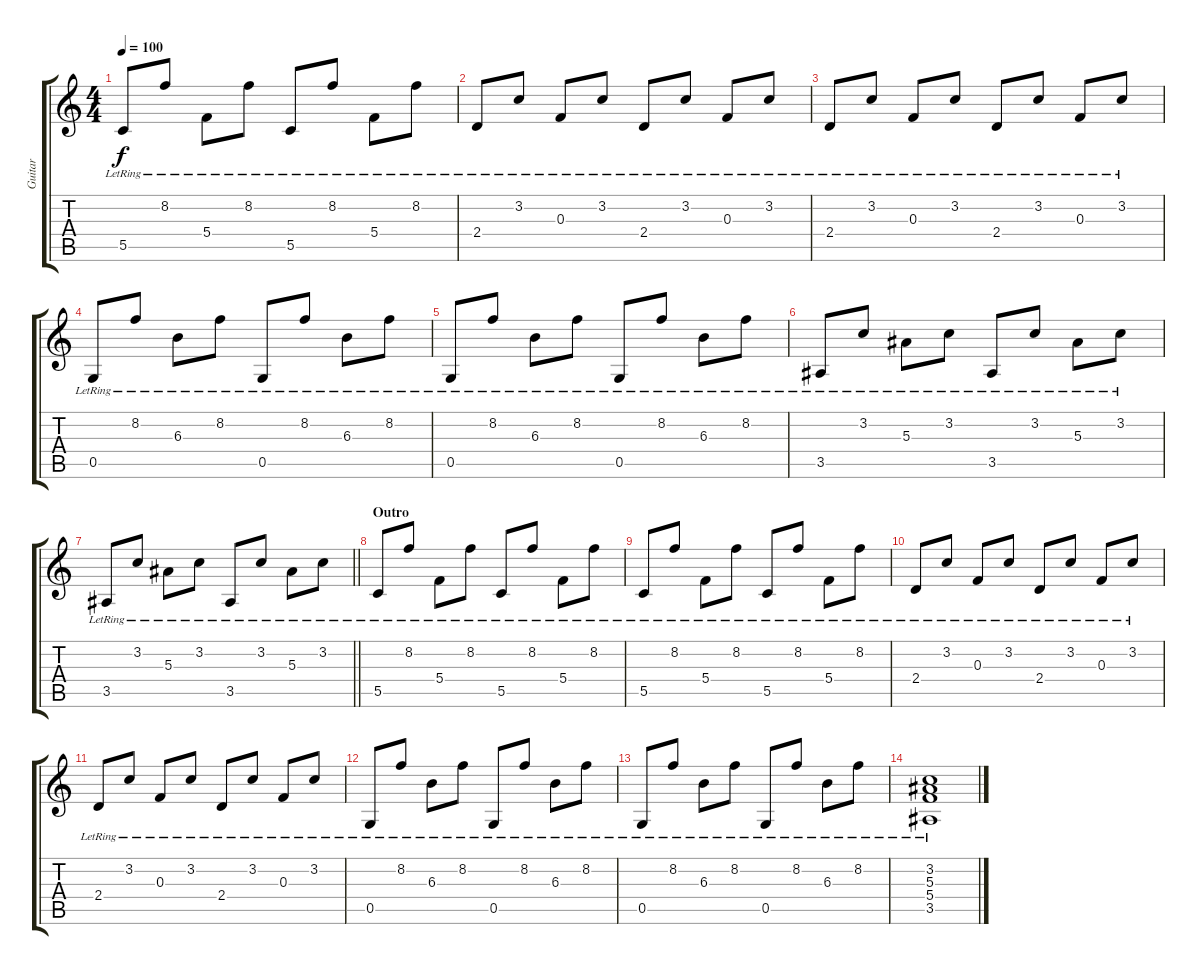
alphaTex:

\track ("Guitar" "Guitar") {instrument acousticguitarsteel}
\staff {score tabs}
\tuning (D4 A3 F3 C3 G2 D2) {hide}
\ts (4 4)
\tempo 100
\clef g2
\ks c
5.5{lr}.8{dy f} 8.2{lr}.8 5.4{lr}.8 8.2{lr}.8 5.5{lr}.8 8.2{lr}.8 5.4{lr}.8 8.2{lr}.8 |
2.4{lr}.8 3.2{lr}.8 0.3{lr}.8 3.2{lr}.8 2.4{lr}.8 3.2{lr}.8 0.3{lr}.8 3.2{lr}.8 |
2.4{lr}.8 3.2{lr}.8 0.3{lr}.8 3.2{lr}.8 2.4{lr}.8 3.2{lr}.8 0.3{lr}.8 3.2{lr}.8 |
0.5{lr}.8 8.2{lr}.8 6.3{lr}.8 8.2{lr}.8 0.5{lr}.8 8.2{lr}.8 6.3{lr}.8 8.2{lr}.8 |
0.5{lr}.8 8.2{lr}.8 6.3{lr}.8 8.2{lr}.8 0.5{lr}.8 8.2{lr}.8 6.3{lr}.8 8.2{lr}.8 |
3.5{lr}.8 3.2{lr}.8 5.3{lr}.8 3.2{lr}.8 3.5{lr}.8 3.2{lr}.8 5.3{lr}.8 3.2{lr}.8 |
\barLineRight lightlight
3.5{lr}.8 3.2{lr}.8 5.3{lr}.8 3.2{lr}.8 3.5{lr}.8 3.2{lr}.8 5.3{lr}.8 3.2{lr}.8 |
\section ("" "Outro")
5.5{lr}.8 8.2{lr}.8 5.4{lr}.8 8.2{lr}.8 5.5{lr}.8 8.2{lr}.8 5.4{lr}.8 8.2{lr}.8 |
5.5{lr}.8 8.2{lr}.8 5.4{lr}.8 8.2{lr}.8 5.5{lr}.8 8.2{lr}.8 5.4{lr}.8 8.2{lr}.8 |
2.4{lr}.8 3.2{lr}.8 0.3{lr}.8 3.2{lr}.8 2.4{lr}.8 3.2{lr}.8 0.3{lr}.8 3.2{lr}.8 |
2.4{lr}.8 3.2{lr}.8 0.3{lr}.8 3.2{lr}.8 2.4{lr}.8 3.2{lr}.8 0.3{lr}.8 3.2{lr}.8 |
0.5{lr}.8 8.2{lr}.8 6.3{lr}.8 8.2{lr}.8 0.5{lr}.8 8.2{lr}.8 6.3{lr}.8 8.2{lr}.8 |
0.5{lr}.8 8.2{lr}.8 6.3{lr}.8 8.2{lr}.8 0.5{lr}.8 8.2{lr}.8 6.3{lr}.8 8.2{lr}.8 |
(3.2 5.3 5.4 3.5{lr}).1
